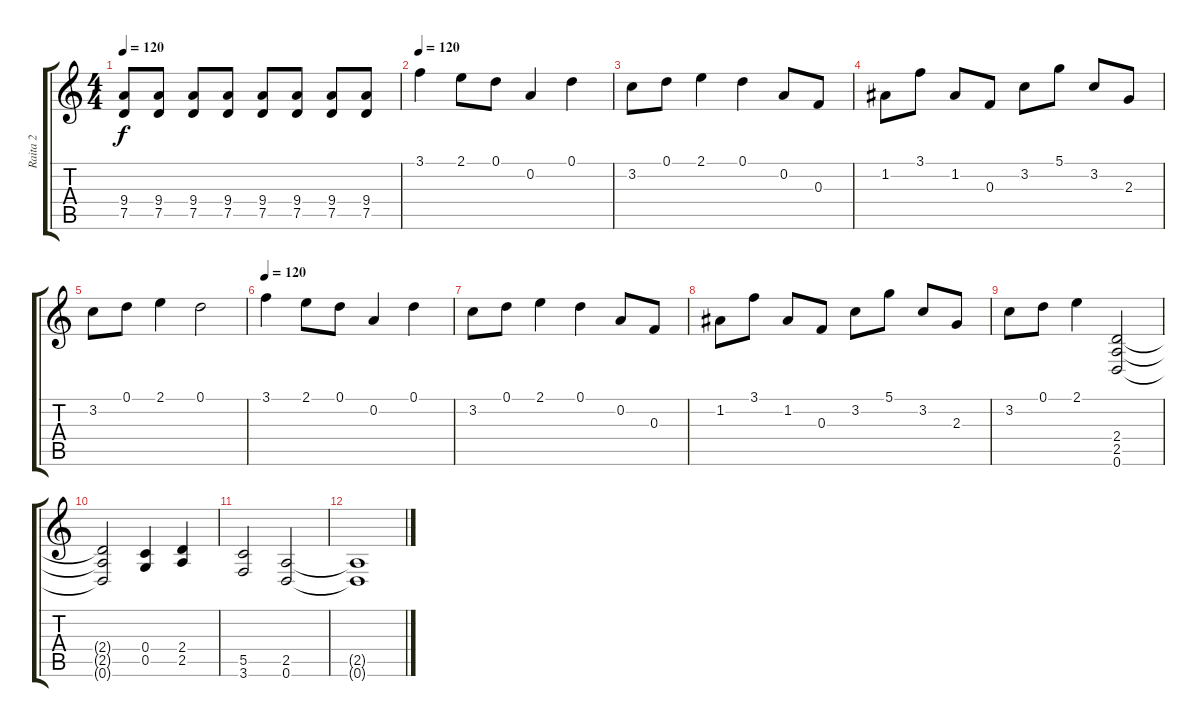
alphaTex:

\track ("Raita 2" "Raita 2") {instrument overdrivenguitar}
\staff {score tabs}
\tuning (D4 A3 F3 C3 G2 D2) {hide}
\ts (4 4)
\tempo 120
\clef g2
\ks c
(9.4 7.5).8{dy f} (9.4 7.5).8 (9.4 7.5).8 (9.4 7.5).8 (9.4 7.5).8 (9.4 7.5).8 (9.4 7.5).8 (9.4 7.5).8 |
\tempo 120
3.1.4 2.1.8 0.1.8 0.2.4 0.1.4 |
3.2.8 0.1.8 2.1.4 0.1.4 0.2.8 0.3.8 |
1.2.8 3.1.8 1.2.8 0.3.8 3.2.8 5.1.8 3.2.8 2.3.8 |
3.2.8 0.1.8 2.1.4 0.1.2 |
\tempo 120
3.1.4 2.1.8 0.1.8 0.2.4 0.1.4 |
3.2.8 0.1.8 2.1.4 0.1.4 0.2.8 0.3.8 |
1.2.8 3.1.8 1.2.8 0.3.8 3.2.8 5.1.8 3.2.8 2.3.8 |
3.2.8 0.1.8 2.1.4 (2.4 2.5 0.6).2 |
(2.4{t} 2.5{t} 0.6{t}).2 (0.4 0.5).4 (2.4 2.5).4 |
(5.5 3.6).2 (2.5 0.6).2 |
(2.5{t} 0.6{t}).1
